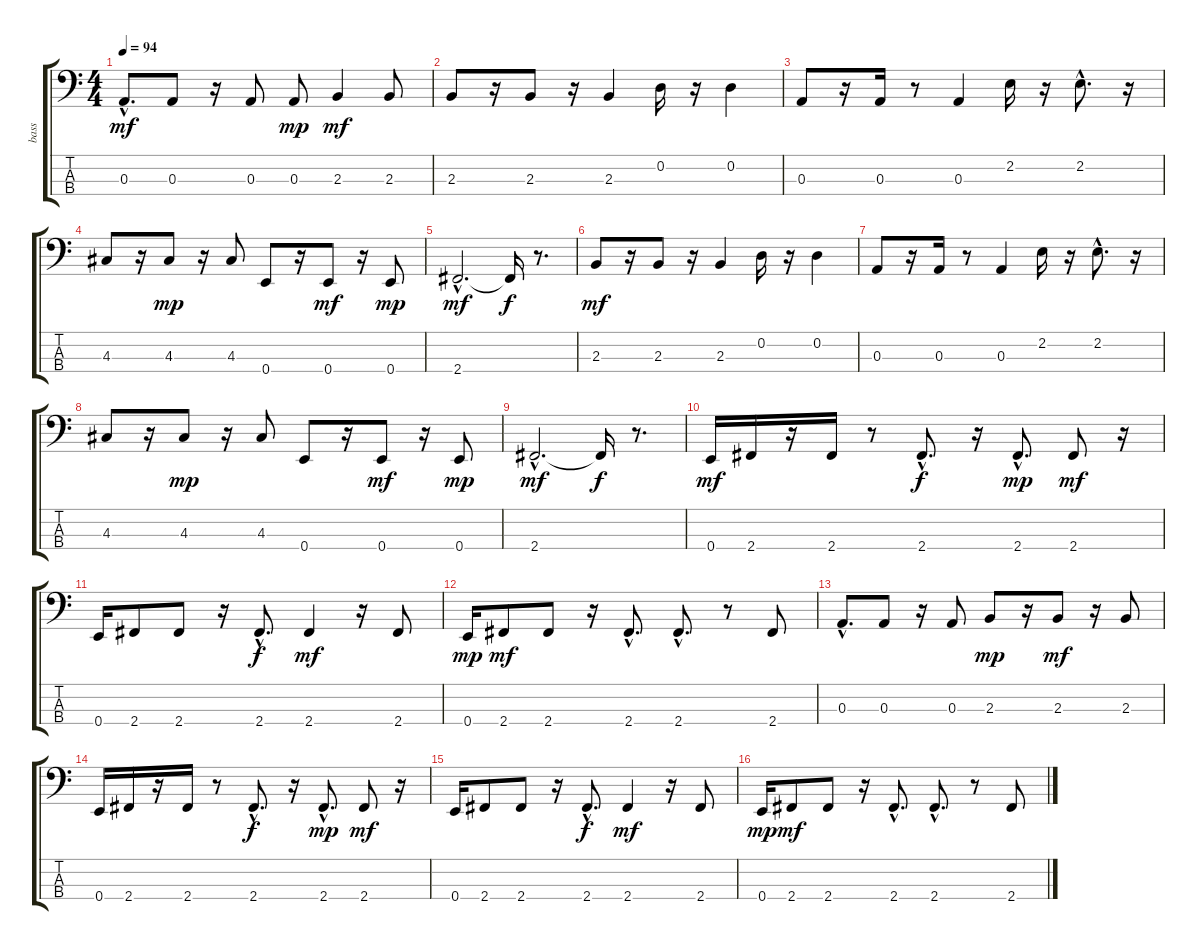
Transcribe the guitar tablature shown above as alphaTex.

\track ("bass" "bass") {instrument electricbasspick}
\staff {score tabs}
\tuning (G2 D2 A1 E1) {hide}
\ts (4 4)
\tempo 94
\clef f4
\ks c
0.3{hac}.8{d dy mf} 0.3.8 r.16 0.3.8 0.3.8{dy mp} 2.3.4{dy mf} 2.3.8 |
2.3.8 r.16 2.3.8 r.16 2.3.4 0.2.16 r.16 0.2.4 |
0.3.8 r.16 0.3.16 r.8 0.3.4 2.2.16 r.16 2.2{hac}.8{d} r.16 |
4.3.8 r.16 4.3.8{dy mp} r.16 4.3.8 0.4.8 r.16 0.4.8{dy mf} r.16 0.4.8{dy mp} |
2.4{hac}.2{d dy mf} 2.4{t}.16{dy f} r.8{d} |
2.3.8{dy mf} r.16 2.3.8 r.16 2.3.4 0.2.16 r.16 0.2.4 |
0.3.8 r.16 0.3.16 r.8 0.3.4 2.2.16 r.16 2.2{hac}.8{d} r.16 |
4.3.8 r.16 4.3.8{dy mp} r.16 4.3.8 0.4.8 r.16 0.4.8{dy mf} r.16 0.4.8{dy mp} |
2.4{hac}.2{d dy mf} 2.4{t}.16{dy f} r.8{d} |
0.4.16{dy mf} 2.4.16 r.16 2.4.16 r.8 2.4{hac}.8{d dy f} r.16 2.4{hac}.8{d dy mp} 2.4.8{dy mf} r.16 |
0.4.16 2.4.8 2.4.8 r.16 2.4{hac}.8{d dy f} 2.4.4{dy mf} r.16 2.4.8 |
0.4.16{dy mp} 2.4.8{dy mf} 2.4.8 r.16 2.4{hac}.8{d} 2.4{hac}.8{d} r.8 2.4.8 |
0.3{hac}.8{d} 0.3.8 r.16 0.3.8 2.3.8{dy mp} r.16 2.3.8{dy mf} r.16 2.3.8 |
0.4.16 2.4.16 r.16 2.4.16 r.8 2.4{hac}.8{d dy f} r.16 2.4{hac}.8{d dy mp} 2.4.8{dy mf} r.16 |
0.4.16 2.4.8 2.4.8 r.16 2.4{hac}.8{d dy f} 2.4.4{dy mf} r.16 2.4.8 |
0.4.16{dy mp} 2.4.8{dy mf} 2.4.8 r.16 2.4{hac}.8{d} 2.4{hac}.8{d} r.8 2.4.8
